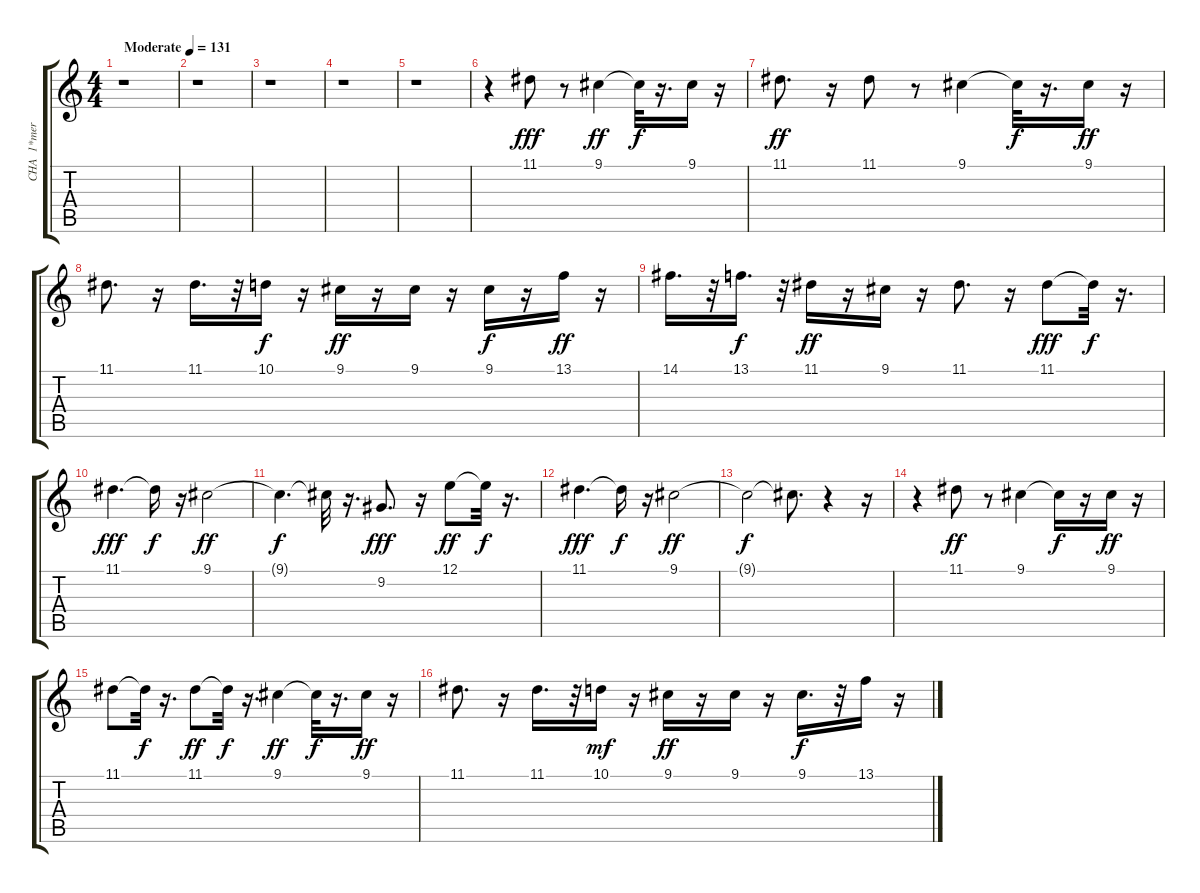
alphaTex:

\track ("CHA  1*merged" "CHA  1*mer") {instrument lead8bassandlead}
\staff {score tabs}
\tuning (E4 B3 G3 D3 A2 E2) {hide}
\ts (4 4)
\tempo (131 "Moderate")
\clef g2
\ks c
r.1{dy fff instrument lead8bassandlead} |
r.1 |
r.1 |
r.1 |
r.1 |
r.4 11.1.8 r.8 9.1.4{dy ff} 9.1{t}.32{dy f} r.16{d} 9.1.16 r.16 |
11.1.8{d dy ff} r.16 11.1.8 r.8 9.1.4 9.1{t}.32{dy f} r.16{d} 9.1.16{dy ff} r.16 |
11.1.8{d} r.16 11.1.16{d} r.32 10.1.16{dy f} r.16 9.1.16{dy ff} r.16 9.1.16 r.16 9.1.16{dy f} r.16 13.1.16{dy ff} r.16 |
14.1.16{d} r.32 13.1.16{d dy f} r.32 11.1.16{dy ff} r.16 9.1.16 r.16 11.1.8{d} r.16 11.1.8{dy fff} 11.1{t}.32{dy f} r.16{d} |
11.1.4{d dy fff} 11.1{t}.16{dy f} r.16 9.1.2{dy ff} |
9.1{t}.4{d dy f} 9.1{t}.32 r.16{d} 9.2.8{d dy fff} r.16 12.1.8{dy ff} 12.1{t}.32{dy f} r.16{d} |
11.1.4{d dy fff} 11.1{t}.16{dy f} r.16 9.1.2{dy ff} |
9.1{t}.2{dy f} 9.1{t}.8{d} r.4 r.16 |
r.4 11.1.8{dy ff} r.8 9.1.4 9.1{t}.16{dy f} r.16 9.1.16{dy ff} r.16 |
11.1.8 11.1{t}.32{dy f} r.16{d} 11.1.8{dy ff} 11.1{t}.32{dy f} r.16{d} 9.1.4{dy ff} 9.1{t}.32{dy f} r.16{d} 9.1.16{dy ff} r.16 |
11.1.8{d} r.16 11.1.16{d} r.32 10.1.16{dy mf} r.16 9.1.16{dy ff} r.16 9.1.16 r.16 9.1.16{d dy f} r.32 13.1.16 r.16
